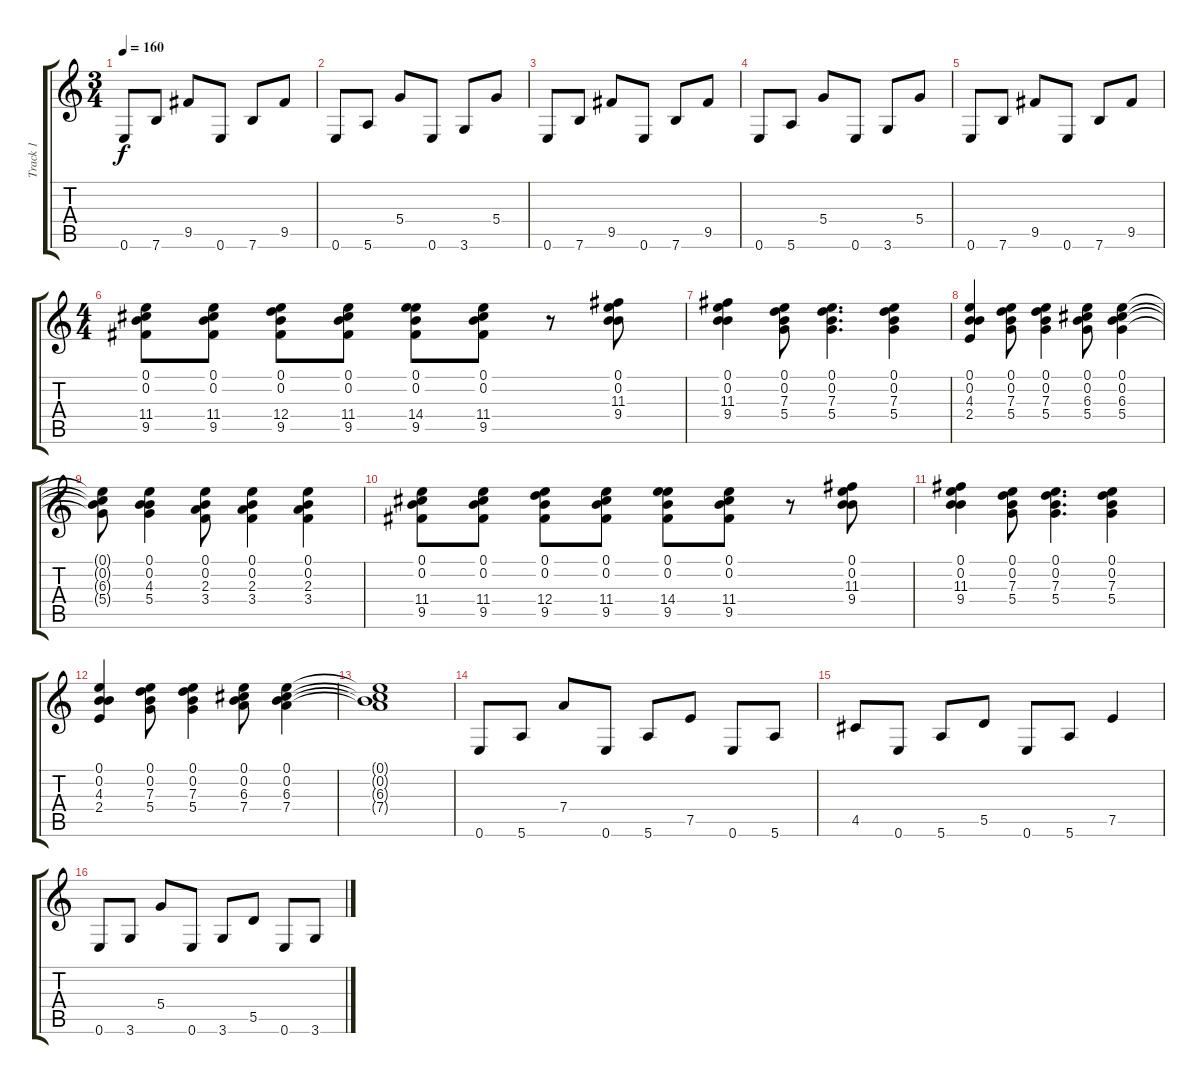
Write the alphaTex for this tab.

\track ("Track 1" "Track 1") {instrument overdrivenguitar}
\staff {score tabs}
\tuning (E4 B3 G3 D3 A2 E2) {hide}
\ts (3 4)
\tempo 160
\clef g2
\ks c
0.6.8{dy f} 7.6.8 9.5.8 0.6.8 7.6.8 9.5.8 |
0.6.8 5.6.8 5.4.8 0.6.8 3.6.8 5.4.8 |
0.6.8 7.6.8 9.5.8 0.6.8 7.6.8 9.5.8 |
0.6.8 5.6.8 5.4.8 0.6.8 3.6.8 5.4.8 |
0.6.8 7.6.8 9.5.8 0.6.8 7.6.8 9.5.8 |
\ts (4 4)
(0.1 0.2 11.4 9.5).8 (0.1 0.2 11.4 9.5).8 (0.1 0.2 12.4 9.5).8 (0.1 0.2 11.4 9.5).8 (0.1 0.2 14.4 9.5).8 (0.1 0.2 11.4 9.5).8 r.8 (0.1 0.2 11.3 9.4).8 |
(0.1 0.2 11.3 9.4).4 (0.1 0.2 7.3 5.4).8 (0.1 0.2 7.3 5.4).4{d} (0.1 0.2 7.3 5.4).4 |
(0.1 0.2 4.3 2.4).4 (0.1 0.2 7.3 5.4).8 (0.1 0.2 7.3 5.4).4 (0.1 0.2 6.3 5.4).8 (0.1 0.2 6.3 5.4).4 |
(0.1{t} 0.2{t} 6.3{t} 5.4{t}).8 (0.1 0.2 4.3 5.4).4 (0.1 0.2 2.3 3.4).8 (0.1 0.2 2.3 3.4).4 (0.1 0.2 2.3 3.4).4 |
(0.1 0.2 11.4 9.5).8 (0.1 0.2 11.4 9.5).8 (0.1 0.2 12.4 9.5).8 (0.1 0.2 11.4 9.5).8 (0.1 0.2 14.4 9.5).8 (0.1 0.2 11.4 9.5).8 r.8 (0.1 0.2 11.3 9.4).8 |
(0.1 0.2 11.3 9.4).4 (0.1 0.2 7.3 5.4).8 (0.1 0.2 7.3 5.4).4{d} (0.1 0.2 7.3 5.4).4 |
(0.1 0.2 4.3 2.4).4 (0.1 0.2 7.3 5.4).8 (0.1 0.2 7.3 5.4).4 (0.1 0.2 6.3 7.4).8 (0.1 0.2 6.3 7.4).4 |
(0.1{t} 0.2{t} 6.3{t} 7.4{t}).1 |
0.6.8 5.6.8 7.4.8 0.6.8 5.6.8 7.5.8 0.6.8 5.6.8 |
4.5.8 0.6.8 5.6.8 5.5.8 0.6.8 5.6.8 7.5.4 |
0.6.8 3.6.8 5.4.8 0.6.8 3.6.8 5.5.8 0.6.8 3.6.8
